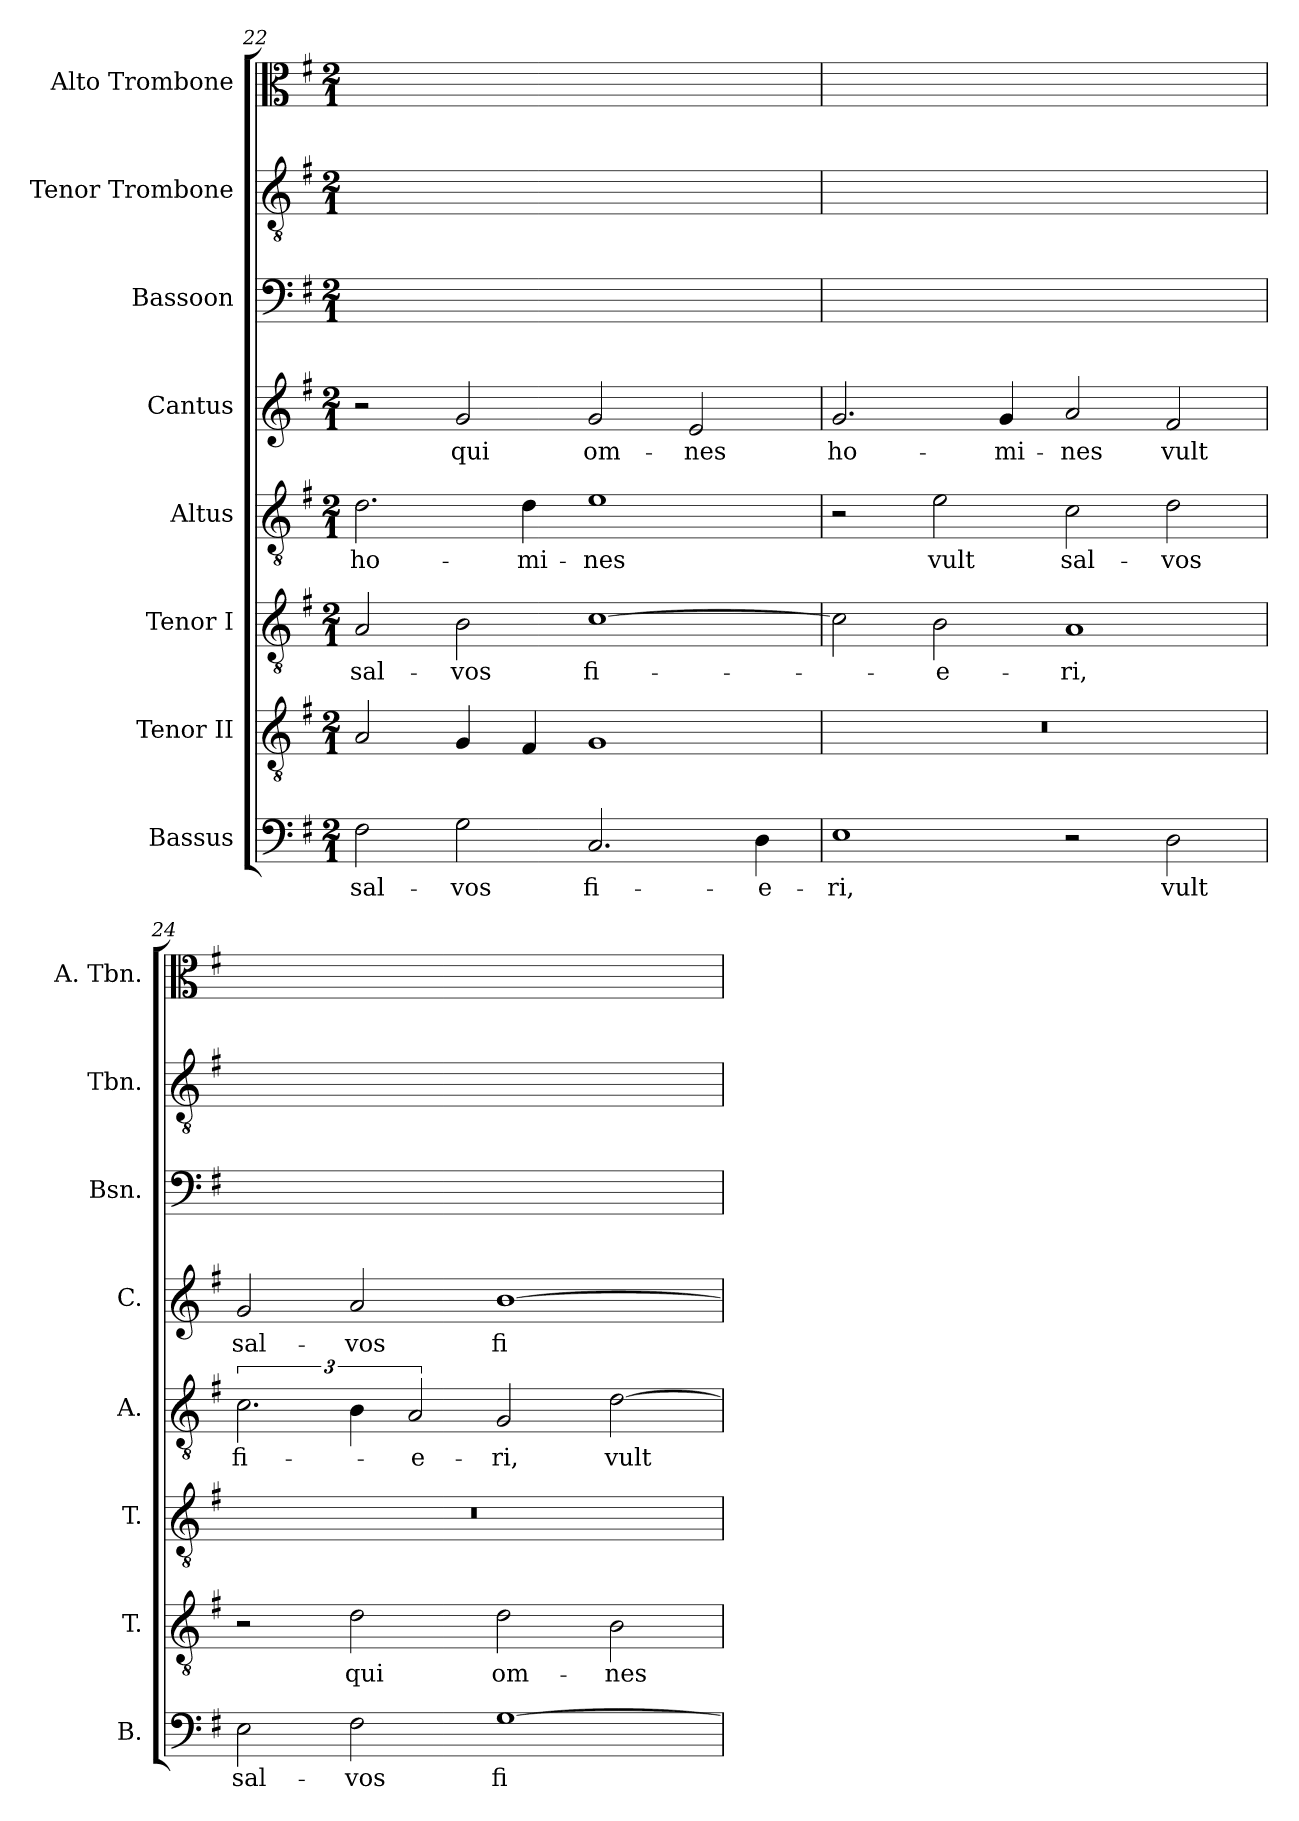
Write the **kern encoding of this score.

**kern	**text	**kern	**text	**kern	**text	**kern	**text	**kern	**text	**kern	**text	**kern	**text	**kern	**text
*part8	*part8	*part7	*part7	*part6	*part6	*part5	*part5	*part4	*part4	*part3	*part3	*part2	*part2	*part1	*part1
*staff8	*staff8	*staff7	*staff7	*staff6	*staff6	*staff5	*staff5	*staff4	*staff4	*staff3	*staff3	*staff2	*staff2	*staff1	*staff1
*I"Bassus	*	*I"Tenor II	*	*I"Tenor I	*	*I"Altus	*	*I"Cantus	*	*I"Bassoon	*	*I"Tenor Trombone	*	*I"Alto Trombone	*
*I'B.	*	*I'T.	*	*I'T.	*	*I'A.	*	*I'C.	*	*I'Bsn.	*	*I'Tbn.	*	*I'A. Tbn.	*
*clefF4	*	*clefGv2	*	*clefGv2	*	*clefGv2	*	*clefG2	*	*clefF4	*	*clefGv2	*	*clefC3	*
*	*	*ITrd7c12	*	*ITrd7c12	*	*ITrd7c12	*	*	*	*	*	*	*	*	*
*k[f#]	*	*k[f#]	*	*k[f#]	*	*k[f#]	*	*k[f#]	*	*k[f#]	*	*k[f#]	*	*k[f#]	*
*G:	*	*G:	*	*G:	*	*G:	*	*G:	*	*G:	*	*G:	*	*G:	*
*M2/1	*	*M2/1	*	*M2/1	*	*M2/1	*	*M2/1	*	*M2/1	*	*M2/1	*	*M2/1	*
=22	=22	=22	=22	=22	=22	=22	=22	=22	=22	=22	=22	=22	=22	=22	=22
!	!LO:LY:b	!	!	!	!LO:LY:b	!	!LO:LY:b	!	!	!	!	!	!	!	!
2F#\	sal-	2AA/	.	2AA/	sal-	2.D\	ho-	2r	.	2F#\yy	sal-	2AA/yy	sal-	2ryy	.
!	!LO:LY:b	!	!	!	!LO:LY:b	!	!	!	!LO:LY:b	!	!	!	!	!	!
2G\	-vos	4GG/	.	2BB\	-vos	.	.	2g/	qui	2G\yy	-vos	2BB/yy	-vos	2g\yy	qui
!	!	!	!	!	!	!	!LO:LY:b	!	!	!	!	!	!	!	!
.	.	4FF#/	.	.	.	4D\	-mi-	.	.	.	.	.	.	.	.
!	!LO:LY:b	!	!	!	!LO:LY:b	!	!LO:LY:b	!	!LO:LY:b	!	!	!	!	!	!
2.C/	fi-	1GG	.	[>1C	fi-	1E	-nes	2g/	om-	2.C/yy	fi-	[<1Cyy	fi-	2g\yy	om-
!	!	!	!	!	!	!	!	!	!LO:LY:b	!	!	!	!	!	!
.	.	.	.	.	.	.	.	2e/	-nes	.	.	.	.	2e\yy	-nes
!	!LO:LY:b	!	!	!	!	!	!	!	!	!	!	!	!	!	!
4D\	-e-	.	.	.	.	.	.	.	.	4D\yy	-e-	.	.	.	.
=23	=23	=23	=23	=23	=23	=23	=23	=23	=23	=23	=23	=23	=23	=23	=23
!	!LO:LY:b	!LO:N:vis=1	!	!	!	!	!	!	!LO:LY:b	!	!	!	!	!	!
1E	-ri,	0r	.	2C\]	.	2r	.	2.g/	ho-	1Eyy	-ri,	2C/yy]	.	2.g\yy	ho-
!	!	!	!	!	!LO:LY:b	!	!LO:LY:b	!	!	!	!	!	!	!	!
.	.	.	.	2BB\	-e-	2E\	vult	.	.	.	.	2BB/yy	-e-	.	.
!	!	!	!	!	!	!	!	!	!LO:LY:b	!	!	!	!	!	!
.	.	.	.	.	.	.	.	4g/	-mi-	.	.	.	.	4g\yy	-mi-
!	!	!	!	!	!LO:LY:b	!	!LO:LY:b	!	!LO:LY:b	!	!	!	!	!	!
2r	.	.	.	1AA	-ri,	2C\	sal-	2a/	-nes	2ryy	.	1AAyy	-ri,	2a\yy	-nes
!	!LO:LY:b	!	!	!	!	!	!LO:LY:b	!	!LO:LY:b	!	!	!	!	!	!
2D\	vult	.	.	.	.	2D\	-vos	2f#/	vult	2D\yy	vult	.	.	2f#\yy	vult
=24	=24	=24	=24	=24	=24	=24	=24	=24	=24	=24	=24	=24	=24	=24	=24
!	!LO:LY:b	!	!	!LO:N:vis=1	!	!	!LO:LY:b	!	!LO:LY:b	!	!	!	!	!	!
2E\	sal-	2r	.	0r	.	3.C\	fi-	2g/	sal-	2E\yy	sal-	0ryy	.	2g\yy	sal-
!	!LO:LY:b	!	!LO:LY:b	!	!	!	!	!	!LO:LY:b	!	!	!	!	!	!
2F#\	-vos	2D\	qui	.	.	6BB\	.	2a/	-vos	2F#\yy	-vos	.	.	2a\yy	-vos
!	!	!	!	!	!	!	!LO:LY:b	!	!	!	!	!	!	!	!
.	.	.	.	.	.	3AA/	-e-	.	.	.	.	.	.	.	.
!	!LO:LY:b	!	!LO:LY:b	!	!	!	!LO:LY:b	!	!LO:LY:b	!	!	!	!	!	!
[>1G	fi-	2D\	om-	.	.	2GG/	-ri,	[>1b	fi-	[>1Gyy	fi-	.	.	[>1byy	fi-
!	!	!	!LO:LY:b	!	!	!	!LO:LY:b	!	!	!	!	!	!	!	!
.	.	2BB\	-nes	.	.	[>2D\	vult	.	.	.	.	.	.	.	.
=	=	=	=	=	=	=	=	=	=	=	=	=	=	=	=
*-	*-	*-	*-	*-	*-	*-	*-	*-	*-	*-	*-	*-	*-	*-	*-
